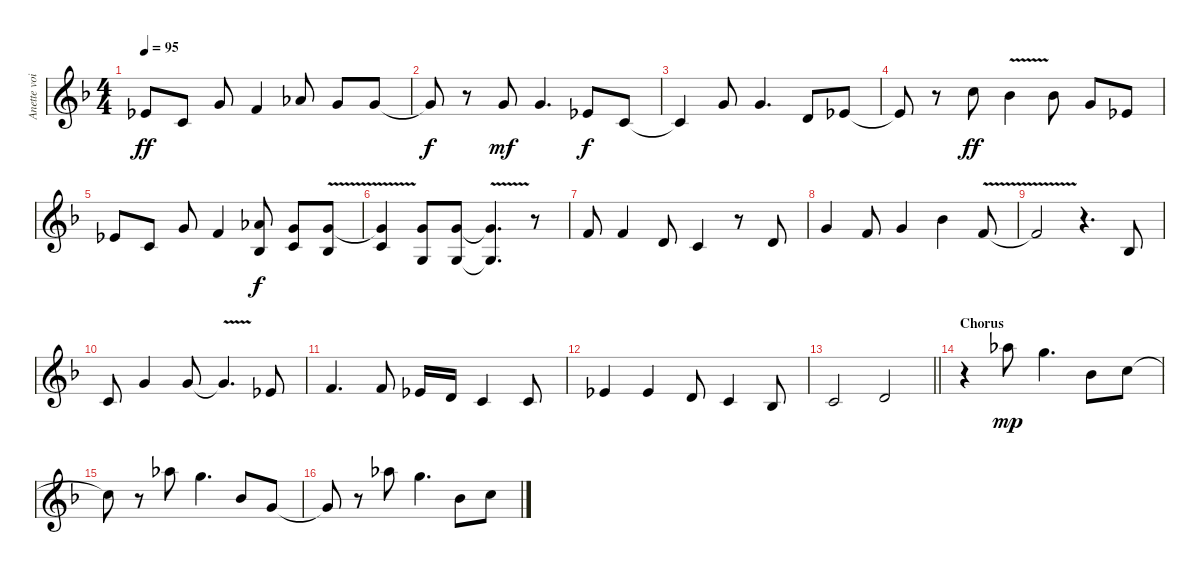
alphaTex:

\track ("Anette voice" "Anette voi") {instrument flute}
\staff {score}
\tuning (E4 B3 G3 D3 A2 E2 B1) {hide}
\ts (4 4)
\tempo 95
\clef g2
\ks f
4.2.8{dy ff} 1.2.8 3.1.8 1.1.4 4.1.8 3.1.8 3.1.8 |
3.1{t}.8{dy f} r.8 3.1.8{dy mf} 3.1.4{d} 4.2.8{dy f} 1.2.8 |
1.2{t}.4 3.1.8 3.1.4{d} 3.2.8 4.2.8 |
4.2{t}.8 r.8 8.1.8{dy ff} 6.1{v}.4 6.1.8 3.1.8 4.2.8 |
4.2.8 1.2.8 3.1.8 1.1.4 (4.1 3.3).8{dy f} (3.1 1.2).8 (3.1{v} 3.3).8 |
(3.1{t} 1.2).4 (3.1 0.3).8 (3.1 0.3).8 (3.1{v t} 0.3{t}).4{d} r.8 |
1.1.8 1.1.4 3.2.8 1.2.4 r.8 3.2.8 |
3.1.4 1.1.8 3.1.4 6.1.4 1.1{v}.8 |
1.1{t}.2 r.4{d} 3.3.8 |
1.2.8 3.1.4 3.1.8 3.1{v t}.4{d} 4.2.8 |
1.1.4{d} 1.1.8 4.2.16 3.2.16 1.2.4 1.2.8 |
4.2.4 4.2.4 3.2.8 1.2.4 3.3.8 |
\barLineRight lightlight
1.2.2 3.2.2 |
\section ("" "Chorus")
r.4 16.1.8{dy mp} 15.1.4{d} 6.1.8 8.1.8 |
8.1{t}.8 r.8 16.1.8 15.1.4{d} 6.1.8 3.1.8 |
3.1{t}.8 r.8 16.1.8 15.1.4{d} 6.1.8 8.1.8
